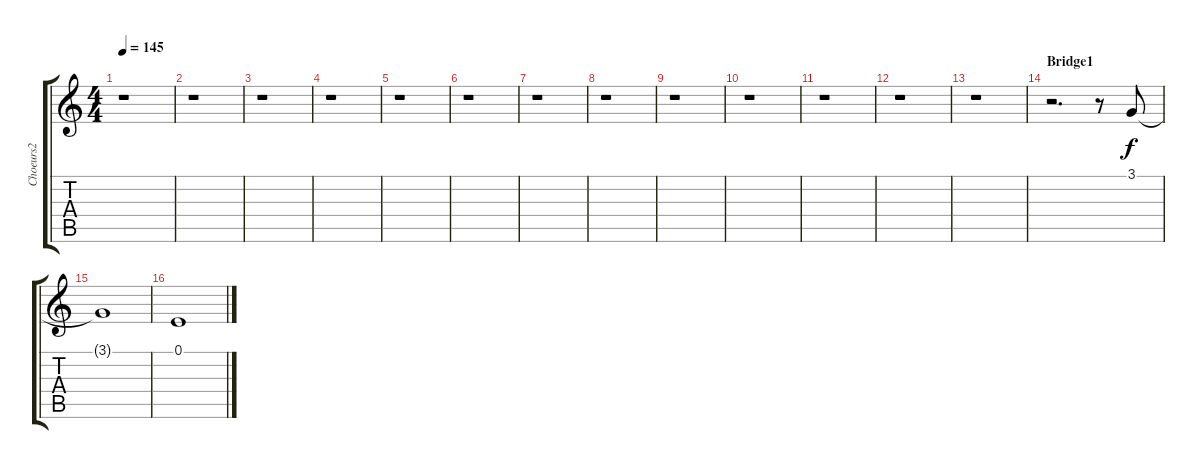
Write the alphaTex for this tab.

\track ("Choeurs2" "Choeurs2") {instrument lead6voice}
\staff {score tabs}
\tuning (E4 B3 G3 D3 A2 E2) {hide}
\ts (4 4)
\tempo 145
\clef g2
\ks c
r.1{dy f} |
r.1 |
r.1 |
r.1 |
r.1 |
r.1 |
r.1 |
r.1 |
r.1 |
r.1 |
r.1 |
r.1 |
r.1 |
\section ("" "Bridge1")
r.2{d} r.8 3.1.8 |
3.1{t}.1 |
0.1.1
